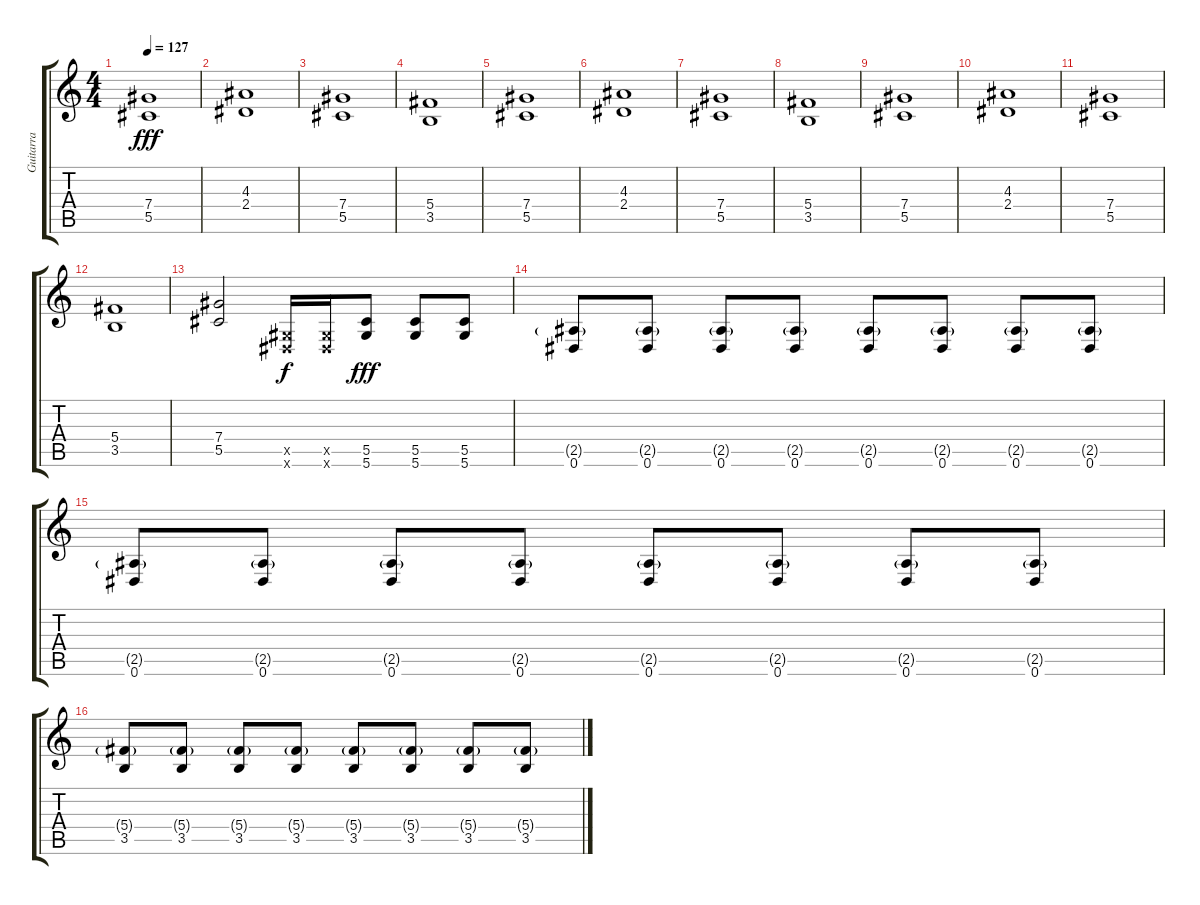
\track ("Guitarra" "Guitarra") {instrument distortionguitar}
\staff {score tabs}
\tuning (Eb4 Bb3 Gb3 Db3 Ab2 Eb2) {hide}
\ts (4 4)
\tempo 127
\clef g2
\ks c
(7.4 5.5).1{dy fff} |
(4.3 2.4).1 |
(7.4 5.5).1 |
(5.4 3.5).1 |
(7.4 5.5).1 |
(4.3 2.4).1 |
(7.4 5.5).1 |
(5.4 3.5).1 |
(7.4 5.5).1 |
(4.3 2.4).1 |
(7.4 5.5).1 |
(5.4 3.5).1 |
(7.4 5.5).2 (0.5{x} 0.6{x}).16{dy f} (0.5{x} 0.6{x}).16 (5.5 5.6).8{dy fff} (5.5 5.6).8 (5.5 5.6).8 |
(2.5{g} 0.6).8 (2.5{g} 0.6).8 (2.5{g} 0.6).8 (2.5{g} 0.6).8 (2.5{g} 0.6).8 (2.5{g} 0.6).8 (2.5{g} 0.6).8 (2.5{g} 0.6).8 |
(2.5{g} 0.6).8 (2.5{g} 0.6).8 (2.5{g} 0.6).8 (2.5{g} 0.6).8 (2.5{g} 0.6).8 (2.5{g} 0.6).8 (2.5{g} 0.6).8 (2.5{g} 0.6).8 |
(5.4{g} 3.5).8 (5.4{g} 3.5).8 (5.4{g} 3.5).8 (5.4{g} 3.5).8 (5.4{g} 3.5).8 (5.4{g} 3.5).8 (5.4{g} 3.5).8 (5.4{g} 3.5).8
